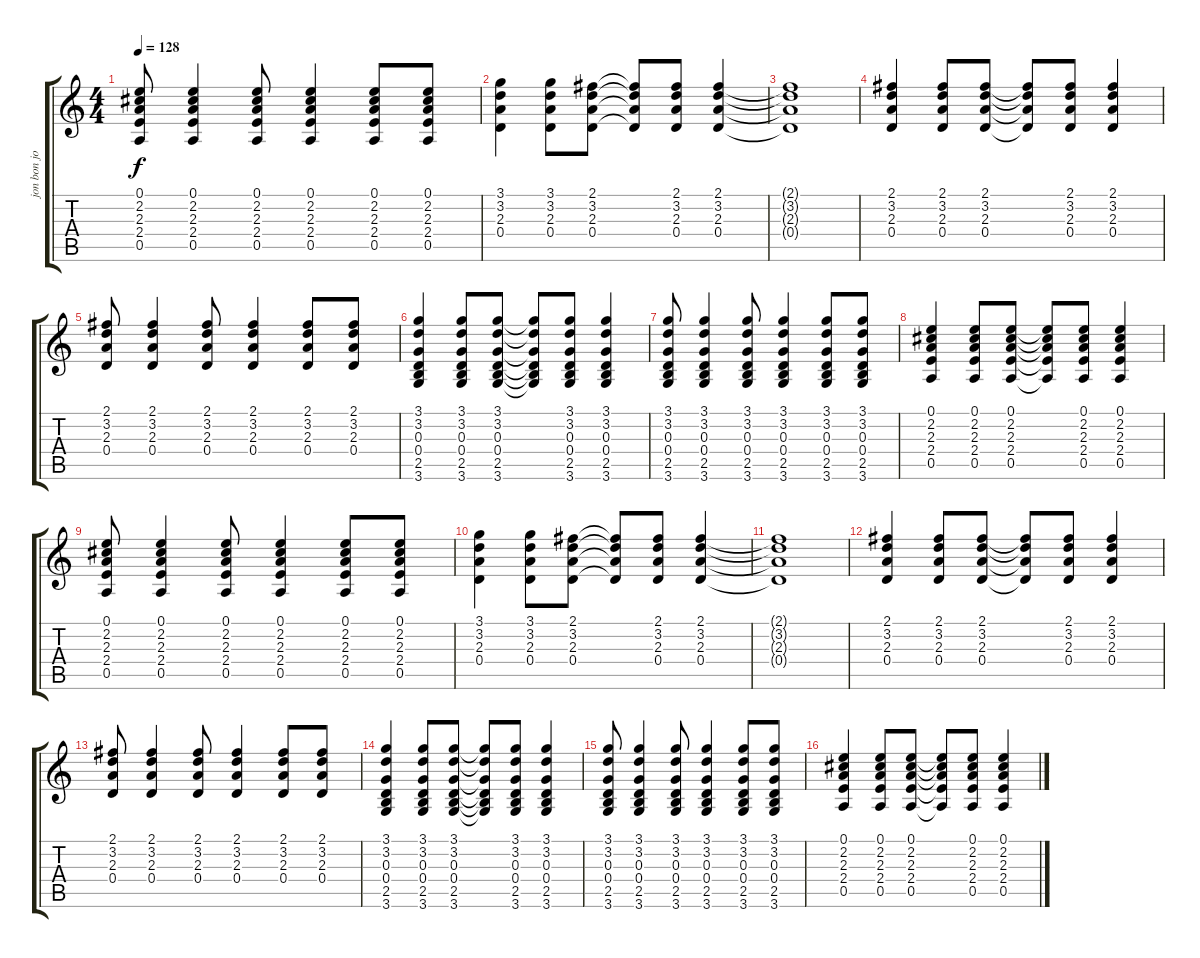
\track ("jon bon jovi" "jon bon jo") {instrument acousticguitarsteel}
\staff {score tabs}
\tuning (E4 B3 G3 D3 A2 E2) {hide}
\ts (4 4)
\tempo 128
\clef g2
\ks c
(0.1 2.2 2.3 2.4 0.5).8{dy f} (0.1 2.2 2.3 2.4 0.5).4 (0.1 2.2 2.3 2.4 0.5).8 (0.1 2.2 2.3 2.4 0.5).4 (0.1 2.2 2.3 2.4 0.5).8 (0.1 2.2 2.3 2.4 0.5).8 |
(3.1 3.2 2.3 0.4).4 (3.1 3.2 2.3 0.4).8 (2.1 3.2 2.3 0.4).8 (2.1{t} 3.2{t} 2.3{t} 0.4{t}).8 (2.1 3.2 2.3 0.4).8 (2.1 3.2 2.3 0.4).4 |
(2.1{t} 3.2{t} 2.3{t} 0.4{t}).1 |
(2.1 3.2 2.3 0.4).4 (2.1 3.2 2.3 0.4).8 (2.1 3.2 2.3 0.4).8 (2.1{t} 3.2{t} 2.3{t} 0.4{t}).8 (2.1 3.2 2.3 0.4).8 (2.1 3.2 2.3 0.4).4 |
(2.1 3.2 2.3 0.4).8 (2.1 3.2 2.3 0.4).4 (2.1 3.2 2.3 0.4).8 (2.1 3.2 2.3 0.4).4 (2.1 3.2 2.3 0.4).8 (2.1 3.2 2.3 0.4).8 |
(3.1 3.2 0.3 0.4 2.5 3.6).4 (3.1 3.2 0.3 0.4 2.5 3.6).8 (3.1 3.2 0.3 0.4 2.5 3.6).8 (3.1{t} 3.2{t} 0.3{t} 0.4{t} 2.5{t} 3.6{t}).8 (3.1 3.2 0.3 0.4 2.5 3.6).8 (3.1 3.2 0.3 0.4 2.5 3.6).4 |
(3.1 3.2 0.3 0.4 2.5 3.6).8 (3.1 3.2 0.3 0.4 2.5 3.6).4 (3.1 3.2 0.3 0.4 2.5 3.6).8 (3.1 3.2 0.3 0.4 2.5 3.6).4 (3.1 3.2 0.3 0.4 2.5 3.6).8 (3.1 3.2 0.3 0.4 2.5 3.6).8 |
(0.1 2.2 2.3 2.4 0.5).4 (0.1 2.2 2.3 2.4 0.5).8 (0.1 2.2 2.3 2.4 0.5).8 (0.1{t} 2.2{t} 2.3{t} 2.4{t} 0.5{t}).8 (0.1 2.2 2.3 2.4 0.5).8 (0.1 2.2 2.3 2.4 0.5).4 |
(0.1 2.2 2.3 2.4 0.5).8 (0.1 2.2 2.3 2.4 0.5).4 (0.1 2.2 2.3 2.4 0.5).8 (0.1 2.2 2.3 2.4 0.5).4 (0.1 2.2 2.3 2.4 0.5).8 (0.1 2.2 2.3 2.4 0.5).8 |
(3.1 3.2 2.3 0.4).4 (3.1 3.2 2.3 0.4).8 (2.1 3.2 2.3 0.4).8 (2.1{t} 3.2{t} 2.3{t} 0.4{t}).8 (2.1 3.2 2.3 0.4).8 (2.1 3.2 2.3 0.4).4 |
(2.1{t} 3.2{t} 2.3{t} 0.4{t}).1 |
(2.1 3.2 2.3 0.4).4 (2.1 3.2 2.3 0.4).8 (2.1 3.2 2.3 0.4).8 (2.1{t} 3.2{t} 2.3{t} 0.4{t}).8 (2.1 3.2 2.3 0.4).8 (2.1 3.2 2.3 0.4).4 |
(2.1 3.2 2.3 0.4).8 (2.1 3.2 2.3 0.4).4 (2.1 3.2 2.3 0.4).8 (2.1 3.2 2.3 0.4).4 (2.1 3.2 2.3 0.4).8 (2.1 3.2 2.3 0.4).8 |
(3.1 3.2 0.3 0.4 2.5 3.6).4 (3.1 3.2 0.3 0.4 2.5 3.6).8 (3.1 3.2 0.3 0.4 2.5 3.6).8 (3.1{t} 3.2{t} 0.3{t} 0.4{t} 2.5{t} 3.6{t}).8 (3.1 3.2 0.3 0.4 2.5 3.6).8 (3.1 3.2 0.3 0.4 2.5 3.6).4 |
(3.1 3.2 0.3 0.4 2.5 3.6).8 (3.1 3.2 0.3 0.4 2.5 3.6).4 (3.1 3.2 0.3 0.4 2.5 3.6).8 (3.1 3.2 0.3 0.4 2.5 3.6).4 (3.1 3.2 0.3 0.4 2.5 3.6).8 (3.1 3.2 0.3 0.4 2.5 3.6).8 |
(0.1 2.2 2.3 2.4 0.5).4 (0.1 2.2 2.3 2.4 0.5).8 (0.1 2.2 2.3 2.4 0.5).8 (0.1{t} 2.2{t} 2.3{t} 2.4{t} 0.5{t}).8 (0.1 2.2 2.3 2.4 0.5).8 (0.1 2.2 2.3 2.4 0.5).4
